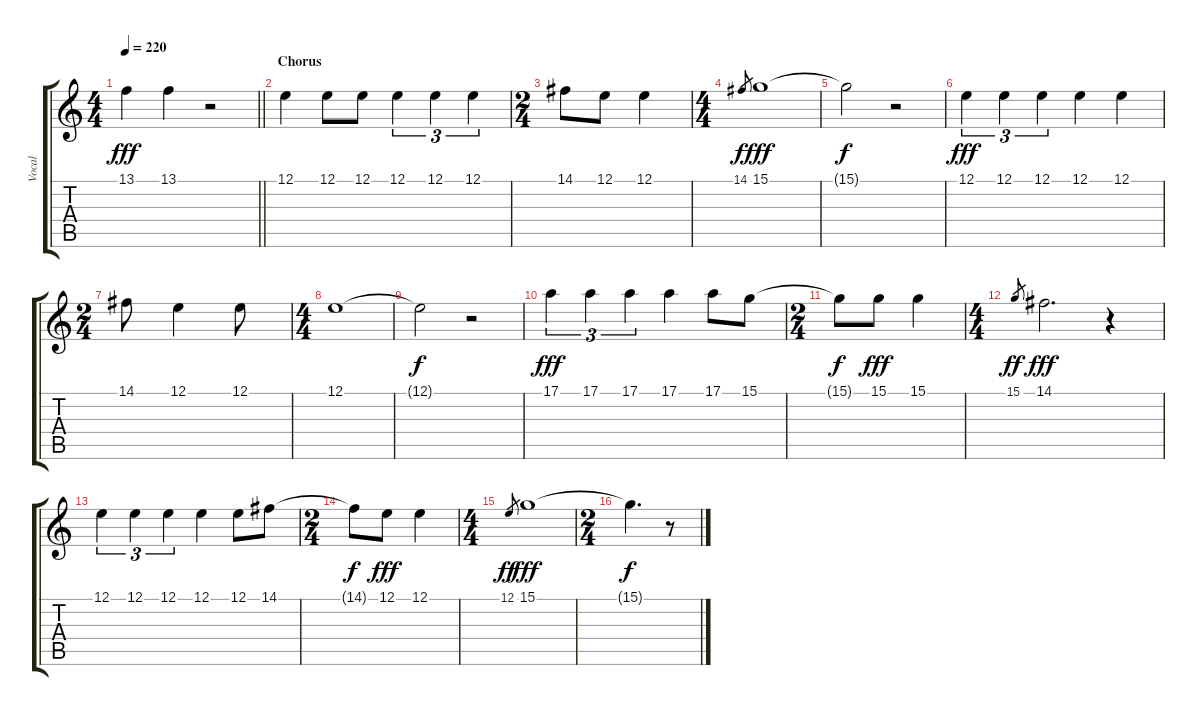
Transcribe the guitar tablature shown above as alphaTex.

\track ("Vocal" "Vocal") {instrument lead1square}
\staff {score tabs}
\tuning (E4 B3 G3 D3 A2 E2) {hide}
\ts (4 4)
\tempo 220
\clef g2
\barLineRight lightlight
\ks c
13.1.4{dy fff} 13.1.4 r.2 |
\section ("" "Chorus")
12.1.4 12.1.8 12.1.8 12.1.4{tu (3 2)} 12.1.4{tu (3 2)} 12.1.4{tu (3 2)} |
\ts (2 4)
14.1.8 12.1.8 12.1.4 |
\ts (4 4)
14.1.8{gr dy f} 15.1.1{dy fff} |
15.1{t}.2{dy f} r.2 |
12.1.4{tu (3 2) dy fff} 12.1.4{tu (3 2)} 12.1.4{tu (3 2)} 12.1.4 12.1.4 |
\ts (2 4)
14.1.8 12.1.4 12.1.8 |
\ts (4 4)
12.1.1 |
12.1{t}.2{dy f} r.2 |
17.1.4{tu (3 2) dy fff} 17.1.4{tu (3 2)} 17.1.4{tu (3 2)} 17.1.4 17.1.8 15.1.8 |
\ts (2 4)
15.1{t}.8{dy f} 15.1.8{dy fff} 15.1.4 |
\ts (4 4)
15.1.8{gr dy ff} 14.1.2{d dy fff} r.4 |
12.1.4{tu (3 2)} 12.1.4{tu (3 2)} 12.1.4{tu (3 2)} 12.1.4 12.1.8 14.1.8 |
\ts (2 4)
14.1{t}.8{dy f} 12.1.8{dy fff} 12.1.4 |
\ts (4 4)
12.1.8{gr dy ff} 15.1.1{dy fff} |
\ts (2 4)
15.1{t}.4{d dy f} r.8
